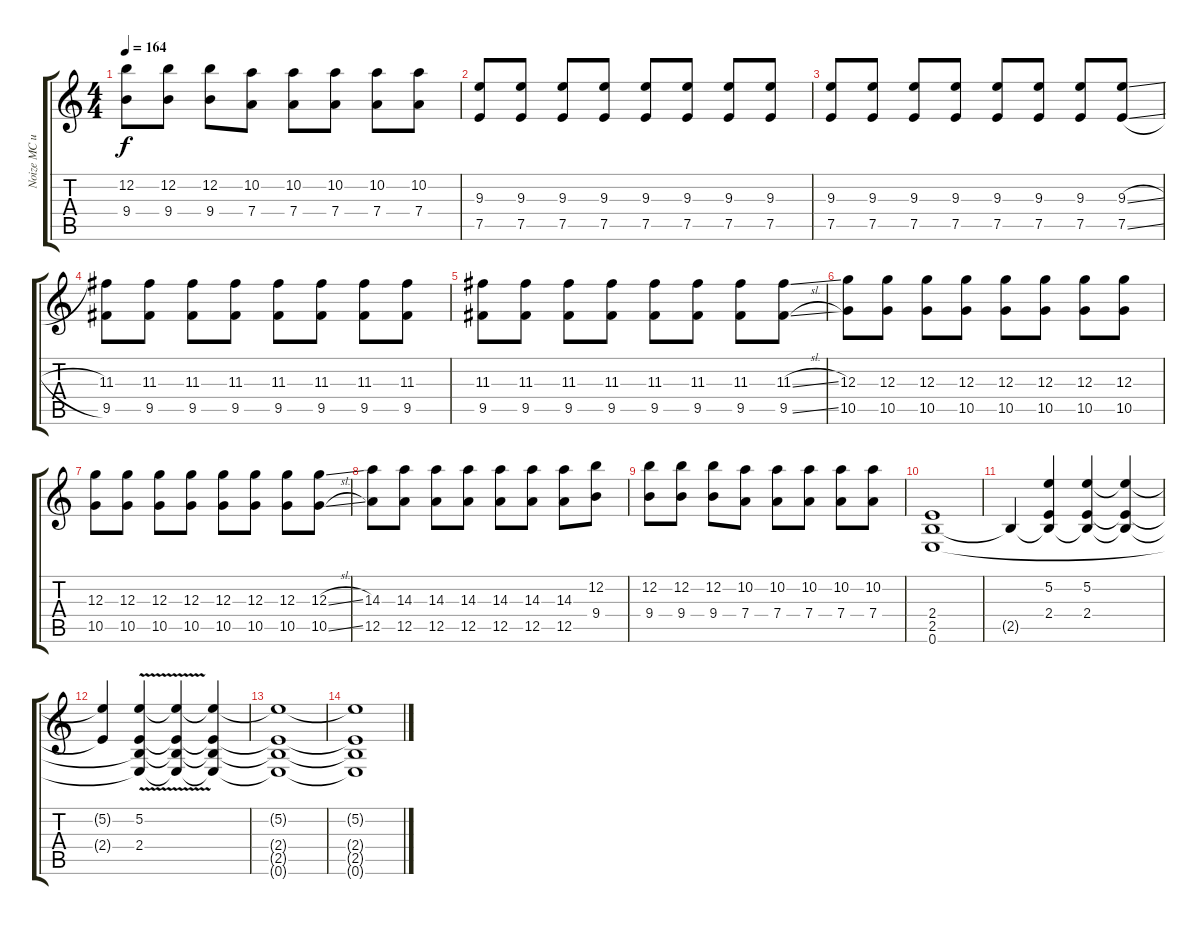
\track ("Noize MC играет в стандарте" "Noize MC и") {instrument electricguitarjazz}
\staff {score tabs}
\tuning (E4 B3 G3 D3 A2 E2) {hide}
\ts (4 4)
\tempo 164
\clef g2
\ks c
(12.2 9.4).8{dy f} (12.2 9.4).8 (12.2 9.4).8 (10.2 7.4).8 (10.2 7.4).8 (10.2 7.4).8 (10.2 7.4).8 (10.2 7.4).8 |
(9.3 7.5).8 (9.3 7.5).8 (9.3 7.5).8 (9.3 7.5).8 (9.3 7.5).8 (9.3 7.5).8 (9.3 7.5).8 (9.3 7.5).8 |
(9.3 7.5).8 (9.3 7.5).8 (9.3 7.5).8 (9.3 7.5).8 (9.3 7.5).8 (9.3 7.5).8 (9.3 7.5).8 (9.3{sl} 7.5{sl}).8 |
(11.3 9.5).8 (11.3 9.5).8 (11.3 9.5).8 (11.3 9.5).8 (11.3 9.5).8 (11.3 9.5).8 (11.3 9.5).8 (11.3 9.5).8 |
(11.3 9.5).8 (11.3 9.5).8 (11.3 9.5).8 (11.3 9.5).8 (11.3 9.5).8 (11.3 9.5).8 (11.3 9.5).8 (11.3{sl} 9.5{sl}).8 |
(12.3 10.5).8 (12.3 10.5).8 (12.3 10.5).8 (12.3 10.5).8 (12.3 10.5).8 (12.3 10.5).8 (12.3 10.5).8 (12.3 10.5).8 |
(12.3 10.5).8 (12.3 10.5).8 (12.3 10.5).8 (12.3 10.5).8 (12.3 10.5).8 (12.3 10.5).8 (12.3 10.5).8 (12.3{sl} 10.5{sl}).8 |
(14.3 12.5).8 (14.3 12.5).8 (14.3 12.5).8 (14.3 12.5).8 (14.3 12.5).8 (14.3 12.5).8 (14.3 12.5).8 (12.2 9.4).8 |
(12.2 9.4).8 (12.2 9.4).8 (12.2 9.4).8 (10.2 7.4).8 (10.2 7.4).8 (10.2 7.4).8 (10.2 7.4).8 (10.2 7.4).8 |
(2.4 2.5 0.6).1 |
2.5{t}.4 (5.2 2.4 2.5{t}).4 (5.2 2.4 2.5{t}).4 (5.2{t} 2.4{t} 2.5{t}).4 |
(5.2{t} 2.4{t}).4 (5.2{v} 2.4{v} 2.5{t} 0.6{t}).4{volume 2} (5.2{t} 2.4{t} 2.5{t} 0.6{t}).4 (5.2{t} 2.4{t} 2.5{t} 0.6{t}).4 |
(5.2{t} 2.4{t} 2.5{t} 0.6{t}).1 |
(5.2{t} 2.4{t} 2.5{t} 0.6{t}).1
